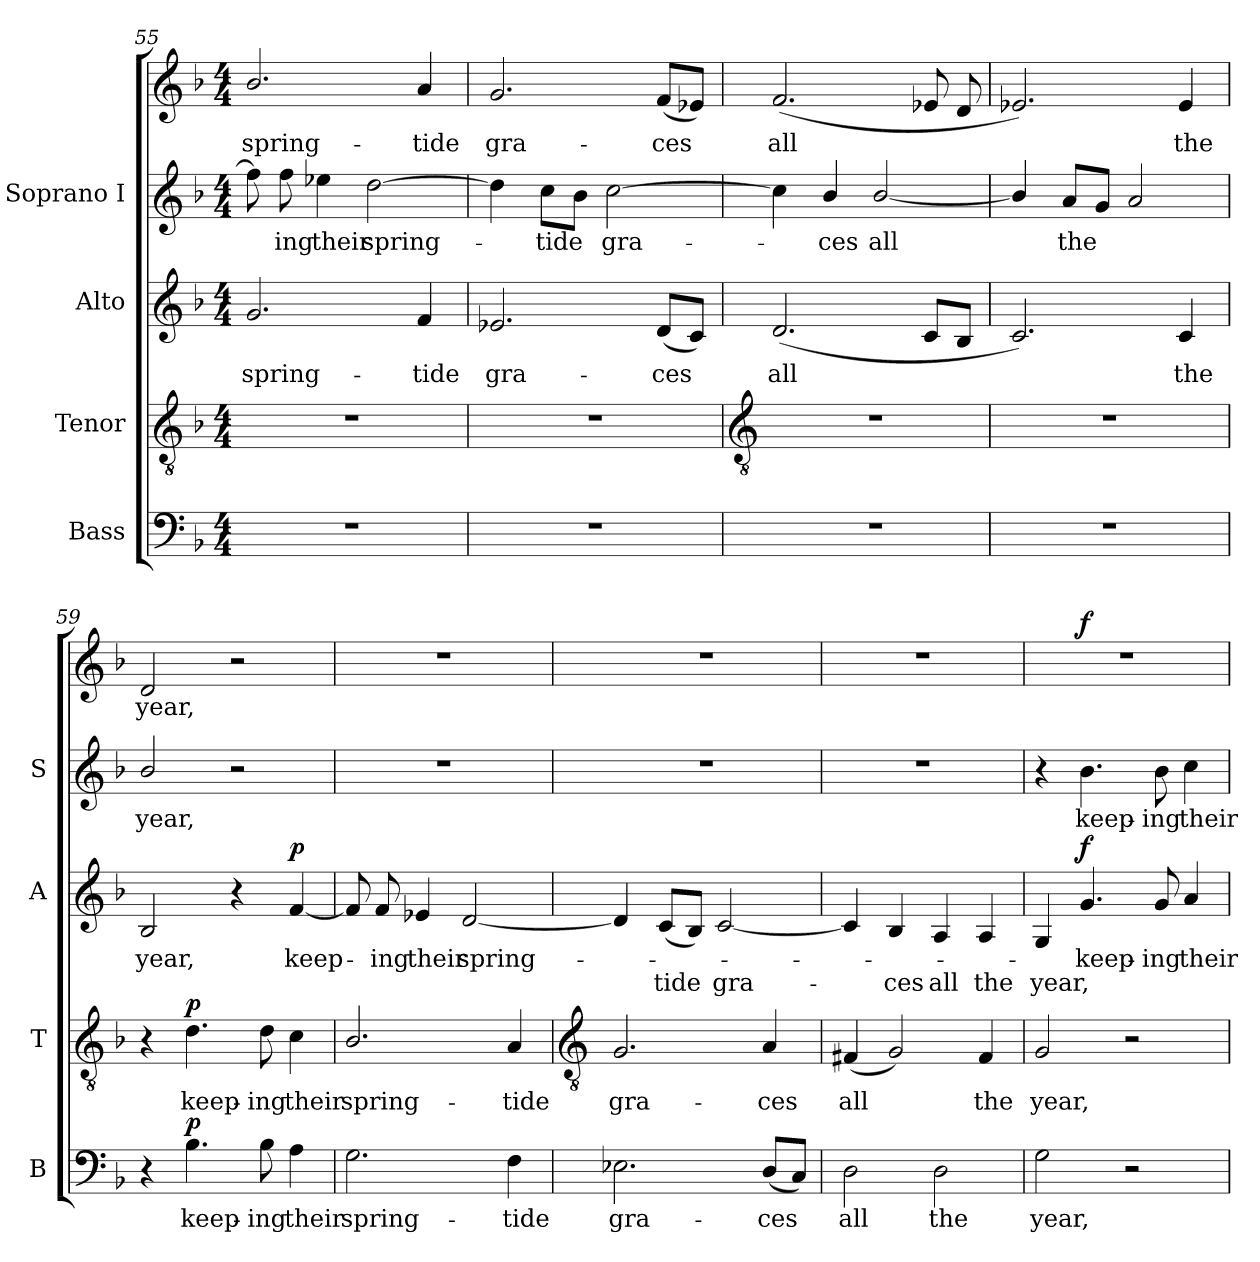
**kern	**text	**dynam	**kern	**text	**dynam	**kern	**text	**text	**dynam	**kern	**text	**kern	**text	**dynam
*part4	*part4	*part4	*part3	*part3	*part3	*part2	*part2	*part2	*part2	*part1	*part1	*part1	*part1	*part1
*staff5	*staff5	*staff5	*staff4	*staff4	*staff4	*staff3	*staff3	*staff3	*staff3	*staff2	*staff2	*staff1	*staff1	*staff1/2
*I"Bass	*	*	*I"Tenor	*	*	*I"Alto	*	*	*	*I"Soprano I	*	*	*	*
*I'B	*	*	*I'T	*	*	*I'A	*	*	*	*I'S	*	*	*	*
*clefF4	*	*	*clefGv2	*	*	*clefG2	*	*	*	*clefG2	*	*clefG2	*	*
*k[b-]	*	*	*k[b-]	*	*	*k[b-]	*	*	*	*k[b-]	*	*k[b-]	*	*
*F:	*	*	*F:	*	*	*F:	*	*	*	*F:	*	*F:	*	*
*M4/4	*	*	*M4/4	*	*	*M4/4	*	*	*	*M4/4	*	*M4/4	*	*
=55	=55	=55	=55	=55	=55	=55	=55	=55	=55	=55	=55	=55	=55	=55
!	!	!	!	!	!	!	!LO:LY:b	!	!	!	!	!	!LO:LY:b	!
1r	.	.	1r	.	.	2.g	spring-	.	.	8ff]	.	2.b-/	spring-	.
!	!	!	!	!	!	!	!	!	!	!	!LO:LY:b	!	!	!
.	.	.	.	.	.	.	.	.	.	8ff	ing	.	.	.
!	!	!	!	!	!	!	!	!	!	!	!LO:LY:b	!	!	!
.	.	.	.	.	.	.	.	.	.	4ee-X	their	.	.	.
!	!	!	!	!	!	!	!	!	!	!	!LO:LY:b	!	!	!
.	.	.	.	.	.	.	.	.	.	[2dd	spring-	.	.	.
!	!	!	!	!	!	!	!LO:LY:b	!	!	!	!	!	!LO:LY:b	!
.	.	.	.	.	.	4f	-tide	.	.	.	.	4a	-tide	.
=56	=56	=56	=56	=56	=56	=56	=56	=56	=56	=56	=56	=56	=56	=56
!	!	!	!	!	!	!	!LO:LY:b	!	!	!	!	!	!LO:LY:b	!
1r	.	.	1r	.	.	2.e-X	gra-	.	.	4dd]	.	2.g	gra-	.
!	!	!	!	!	!	!	!	!	!	!	!LO:LY:b	!	!	!
.	.	.	.	.	.	.	.	.	.	8ccL	tide	.	.	.
.	.	.	.	.	.	.	.	.	.	8b-J	.	.	.	.
!	!	!	!	!	!	!	!	!	!	!	!LO:LY:b	!	!	!
.	.	.	.	.	.	.	.	.	.	[2cc	gra-	.	.	.
!	!	!	!	!	!	!	!LO:LY:b	!	!	!	!	!	!LO:LY:b	!
.	.	.	.	.	.	(<8dL	-ces	.	.	.	.	(<8fL	-ces	.
.	.	.	.	.	.	8cJ)	.	.	.	.	.	8e-XJ)	.	.
!!LO:LB:g=z
=57	=57	=57	=57	=57	=57	=57	=57	=57	=57	=57	=57	=57	=57	=57
*	*	*	*clefGv2	*	*	*	*	*	*	*	*	*	*	*
!	!	!	!	!	!	!	!LO:LY:b	!	!	!	!	!	!LO:LY:b	!
1r	.	.	1r	.	.	(<2.d	all	.	.	4cc]	.	(<2.f	all	.
!	!	!	!	!	!	!	!	!	!	!	!LO:LY:b	!	!	!
.	.	.	.	.	.	.	.	.	.	4b-/	ces	.	.	.
!	!	!	!	!	!	!	!	!	!	!	!LO:LY:b	!	!	!
.	.	.	.	.	.	.	.	.	.	[2b-/	all	.	.	.
.	.	.	.	.	.	8c/L	.	.	.	.	.	8e-X	.	.
.	.	.	.	.	.	8B-/J	.	.	.	.	.	8d	.	.
=58	=58	=58	=58	=58	=58	=58	=58	=58	=58	=58	=58	=58	=58	=58
1r	.	.	1r	.	.	2.c/)	.	.	.	4b-/]	.	2.e-X)	.	.
!	!	!	!	!	!	!	!	!	!	!	!LO:LY:b	!	!	!
.	.	.	.	.	.	.	.	.	.	8aL	the	.	.	.
.	.	.	.	.	.	.	.	.	.	8gJ	.	.	.	.
.	.	.	.	.	.	.	.	.	.	2a	.	.	.	.
!	!	!	!	!	!	!	!LO:LY:b	!	!	!	!	!	!LO:LY:b	!
.	.	.	.	.	.	4c/	the	.	.	.	.	4e-	the	.
=59	=59	=59	=59	=59	=59	=59	=59	=59	=59	=59	=59	=59	=59	=59
!	!	!	!	!	!	!	!LO:LY:b	!	!	!	!LO:LY:b	!	!LO:LY:b	!
4r	.	.	4r	.	.	2B-	year,	.	.	2b-/	year,	2d	year,	.
!	!LO:LY:b	!LO:DY:b	!	!LO:LY:b	!LO:DY:b	!	!	!	!	!	!	!	!	!
4.B-	keep-	p	4.d	keep-	p	.	.	.	.	.	.	.	.	.
.	.	.	.	.	.	4r	.	.	.	2r	.	2r	.	.
!	!LO:LY:b	!	!	!LO:LY:b	!	!	!	!	!	!	!	!	!	!
8B-	-ing	.	8d	-ing	.	.	.	.	.	.	.	.	.	.
!	!LO:LY:b	!	!	!LO:LY:b	!	!	!LO:LY:b	!	!LO:DY:b	!	!	!	!	!
4A	their	.	4c\	their	.	[4f	keep-	.	p	.	.	.	.	.
=60	=60	=60	=60	=60	=60	=60	=60	=60	=60	=60	=60	=60	=60	=60
!	!LO:LY:b	!	!	!LO:LY:b	!	!	!	!	!	!	!	!	!	!
2.G	spring-	.	2.B-/	spring-	.	8f]	.	.	.	1r	.	1r	.	.
!	!	!	!	!	!	!	!LO:LY:b	!	!	!	!	!	!	!
.	.	.	.	.	.	8f	ing	.	.	.	.	.	.	.
!	!	!	!	!	!	!	!LO:LY:b	!	!	!	!	!	!	!
.	.	.	.	.	.	4e-X	their	.	.	.	.	.	.	.
!	!	!	!	!	!	!	!LO:LY:b	!	!	!	!	!	!	!
.	.	.	.	.	.	[2d	spring-	.	.	.	.	.	.	.
!	!LO:LY:b	!	!	!LO:LY:b	!	!	!	!	!	!	!	!	!	!
4F	-tide	.	4A/	-tide	.	.	.	.	.	.	.	.	.	.
!!LO:LB:g=z
=61	=61	=61	=61	=61	=61	=61	=61	=61	=61	=61	=61	=61	=61	=61
*	*	*	*clefGv2	*	*	*	*	*	*	*	*	*	*	*
!	!LO:LY:b	!	!	!LO:LY:b	!	!	!	!	!	!	!	!	!	!
2.E-X	gra-	.	2.G	gra-	.	4d]	.	.	.	1r	.	1r	.	.
!	!	!	!	!	!	!	!	!LO:LY:b	!	!	!	!	!	!
.	.	.	.	.	.	(<8cL	.	tide	.	.	.	.	.	.
.	.	.	.	.	.	8B-J)	.	.	.	.	.	.	.	.
!	!	!	!	!	!	!	!	!LO:LY:b	!	!	!	!	!	!
.	.	.	.	.	.	[2c/	.	gra-	.	.	.	.	.	.
!	!LO:LY:b	!	!	!LO:LY:b	!	!	!	!	!	!	!	!	!	!
(<8DL	-ces	.	4A/	-ces	.	.	.	.	.	.	.	.	.	.
8CJ)	.	.	.	.	.	.	.	.	.	.	.	.	.	.
=62	=62	=62	=62	=62	=62	=62	=62	=62	=62	=62	=62	=62	=62	=62
!	!LO:LY:b	!	!	!LO:LY:b	!	!	!	!	!	!	!	!	!	!
2D	all	.	(<4F#X	all	.	4c/]	.	.	.	1r	.	1r	.	.
!	!	!	!	!	!	!	!	!LO:LY:b	!	!	!	!	!	!
.	.	.	2G)	.	.	4B-	.	ces	.	.	.	.	.	.
!	!LO:LY:b	!	!	!	!	!	!	!LO:LY:b	!	!	!	!	!	!
2D	the	.	.	.	.	4A/	.	all	.	.	.	.	.	.
!	!	!	!	!LO:LY:b	!	!	!	!LO:LY:b	!	!	!	!	!	!
.	.	.	4F#	the	.	4A/	.	the	.	.	.	.	.	.
=63	=63	=63	=63	=63	=63	=63	=63	=63	=63	=63	=63	=63	=63	=63
!	!LO:LY:b	!	!	!LO:LY:b	!	!	!	!LO:LY:b	!	!	!	!	!	!
2G	year,	.	2G	year,	.	4G	.	year,	.	4r	.	1r	.	.
!	!	!	!	!	!	!	!LO:LY:b	!	!LO:DY:b	!	!LO:LY:b	!	!	!LO:DY:b=2
.	.	.	.	.	.	4.g	keep-	.	f	4.b-	keep-	.	.	f
2r	.	.	2r	.	.	.	.	.	.	.	.	.	.	.
!	!	!	!	!	!	!	!LO:LY:b	!	!	!	!LO:LY:b	!	!	!
.	.	.	.	.	.	8g	-ing	.	.	8b-	-ing	.	.	.
!	!	!	!	!	!	!	!LO:LY:b	!	!	!	!LO:LY:b	!	!	!
.	.	.	.	.	.	4a	their	.	.	4cc	their	.	.	.
=	=	=	=	=	=	=	=	=	=	=	=	=	=	=
*-	*-	*-	*-	*-	*-	*-	*-	*-	*-	*-	*-	*-	*-	*-
